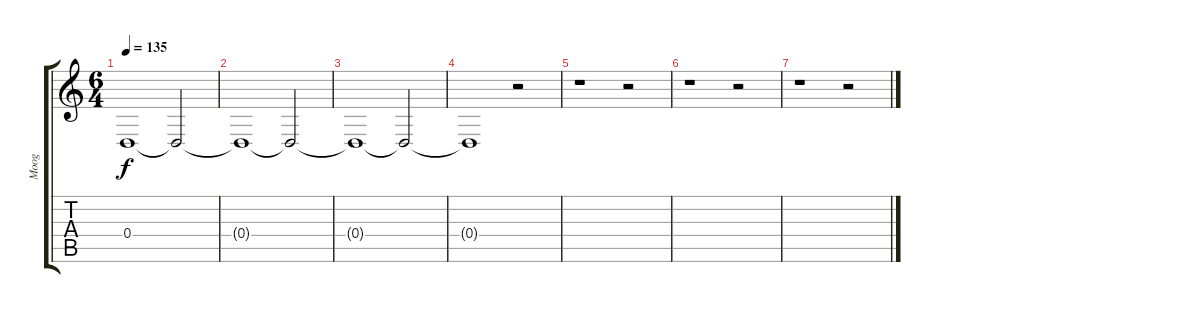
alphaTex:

\track ("Moog" "Moog") {instrument lead1square}
\staff {score tabs}
\tuning (E4 B3 G3 D3 A2 E2) {hide}
\ts (6 4)
\tempo 135
\clef g2
\ks c
0.4{t}.1{dy f} 0.4{t}.2 |
0.4{t}.1 0.4{t}.2 |
0.4{t}.1 0.4{t}.2 |
0.4{t}.1 r.2{balance 4} |
r.1 r.2 |
r.1 r.2 |
r.1 r.2
